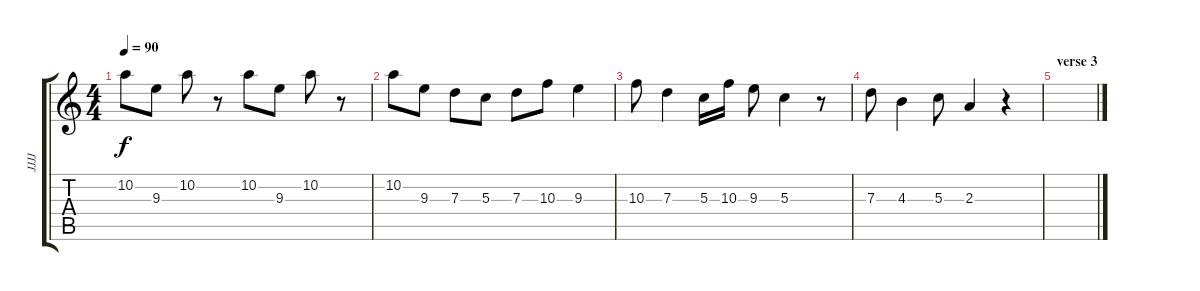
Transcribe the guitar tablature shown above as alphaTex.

\track ("JJJJ" "JJJJ") {instrument electricguitarclean}
\staff {score tabs}
\tuning (E4 B3 G3 D3 A2 E2) {hide}
\ts (4 4)
\tempo 90
\clef g2
\ks c
10.2.8{dy f} 9.3.8 10.2.8 r.8 10.2.8 9.3.8 10.2.8 r.8 |
10.2.8 9.3.8 7.3.8 5.3.8 7.3.8 10.3.8 9.3.4 |
10.3.8 7.3.4 5.3.16 10.3.16 9.3.8 5.3.4 r.8 |
7.3.8 4.3.4 5.3.8 2.3.4 r.4 |
\section ("" "verse 3")
